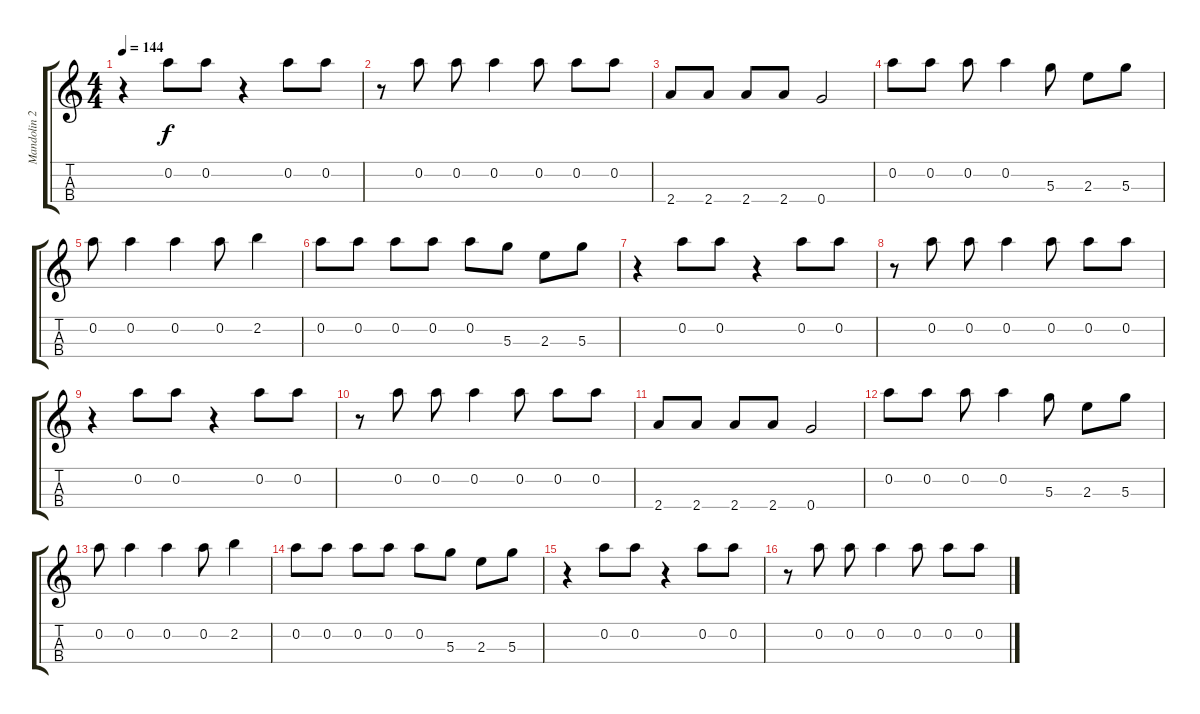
\track ("Mandolin 2" "Mandolin 2") {instrument banjo}
\staff {score tabs}
\tuning (E5 A4 D4 G3) {hide}
\displaytranspose 12
\ts (4 4)
\tempo 144
\clef g2
\ks c
r.4{dy f} 0.2.8 0.2.8 r.4 0.2.8 0.2.8 |
r.8 0.2.8 0.2.8 0.2.4 0.2.8 0.2.8 0.2.8 |
2.4.8 2.4.8 2.4.8 2.4.8 0.4.2 |
0.2.8 0.2.8 0.2.8 0.2.4 5.3.8 2.3.8 5.3.8 |
0.2.8 0.2.4 0.2.4 0.2.8 2.2.4 |
0.2.8 0.2.8 0.2.8 0.2.8 0.2.8 5.3.8 2.3.8 5.3.8 |
r.4 0.2.8 0.2.8 r.4 0.2.8 0.2.8 |
r.8 0.2.8 0.2.8 0.2.4 0.2.8 0.2.8 0.2.8 |
r.4 0.2.8 0.2.8 r.4 0.2.8 0.2.8 |
r.8 0.2.8 0.2.8 0.2.4 0.2.8 0.2.8 0.2.8 |
2.4.8 2.4.8 2.4.8 2.4.8 0.4.2 |
0.2.8 0.2.8 0.2.8 0.2.4 5.3.8 2.3.8 5.3.8 |
0.2.8 0.2.4 0.2.4 0.2.8 2.2.4 |
0.2.8 0.2.8 0.2.8 0.2.8 0.2.8 5.3.8 2.3.8 5.3.8 |
r.4 0.2.8 0.2.8 r.4 0.2.8 0.2.8 |
r.8 0.2.8 0.2.8 0.2.4 0.2.8 0.2.8 0.2.8
